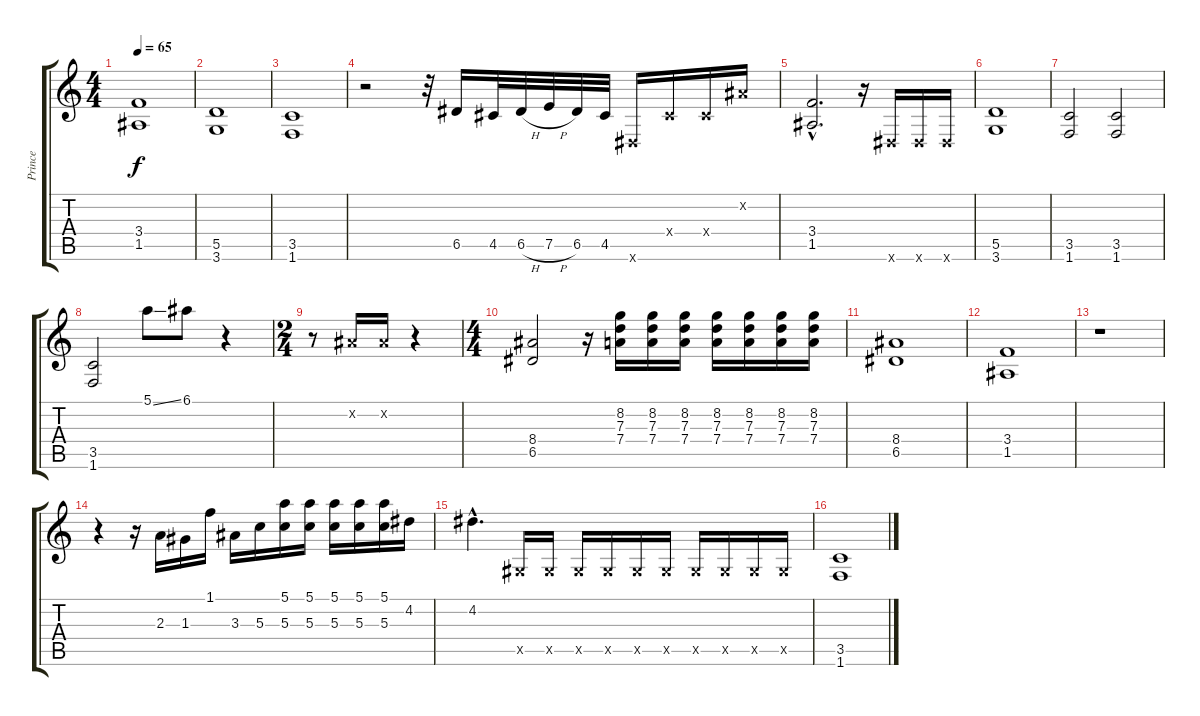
\track ("Prince" "Prince") {instrument electricguitarclean}
\staff {score tabs}
\tuning (E4 B3 G3 D3 A2 E2) {hide}
\ts (4 4)
\tempo 65
\clef g2
\ks c
(3.4 1.5).1{dy f} |
(5.5 3.6).1 |
(3.5 1.6).1 |
r.2 r.32 6.5.16 4.5.32 6.5{h}.32 7.5{h}.32 6.5.32 4.5.32 -1.6{x}.16 -1.4{x}.16 -1.4{x}.16 -1.2{x}.16 |
(3.4{hac} 1.5{hac}).2{d} r.16 -1.6{x}.16 -1.6{x}.16 -1.6{x}.16 |
(5.5 3.6).1 |
(3.5 1.6).2 (3.5 1.6).2 |
(3.5 1.6).2 5.1{ss}.8 6.1.8 r.4 |
\ts (2 4)
r.8 -1.2{x}.16 -1.2{x}.16 r.4 |
\ts (4 4)
(8.4 6.5).2 r.16 (8.2 7.3 7.4).16 (8.2 7.3 7.4).16 (8.2 7.3 7.4).16 (8.2 7.3 7.4).16 (8.2 7.3 7.4).16 (8.2 7.3 7.4).16 (8.2 7.3 7.4).16 |
(8.4 6.5).1 |
(3.4 1.5).1 |
r.1 |
r.4 r.16 2.3.16 1.3.16 1.1.16 3.3.16 5.3.16 (5.1 5.3).16 (5.1 5.3).16 (5.1 5.3).16 (5.1 5.3).16 (5.1 5.3).16 4.2.16 |
4.2{hac}.4{d} -1.5{x}.16 -1.5{x}.16 -1.5{x}.16 -1.5{x}.16 -1.5{x}.16 -1.5{x}.16 -1.5{x}.16 -1.5{x}.16 -1.5{x}.16 -1.5{x}.16 |
(3.5 1.6).1
